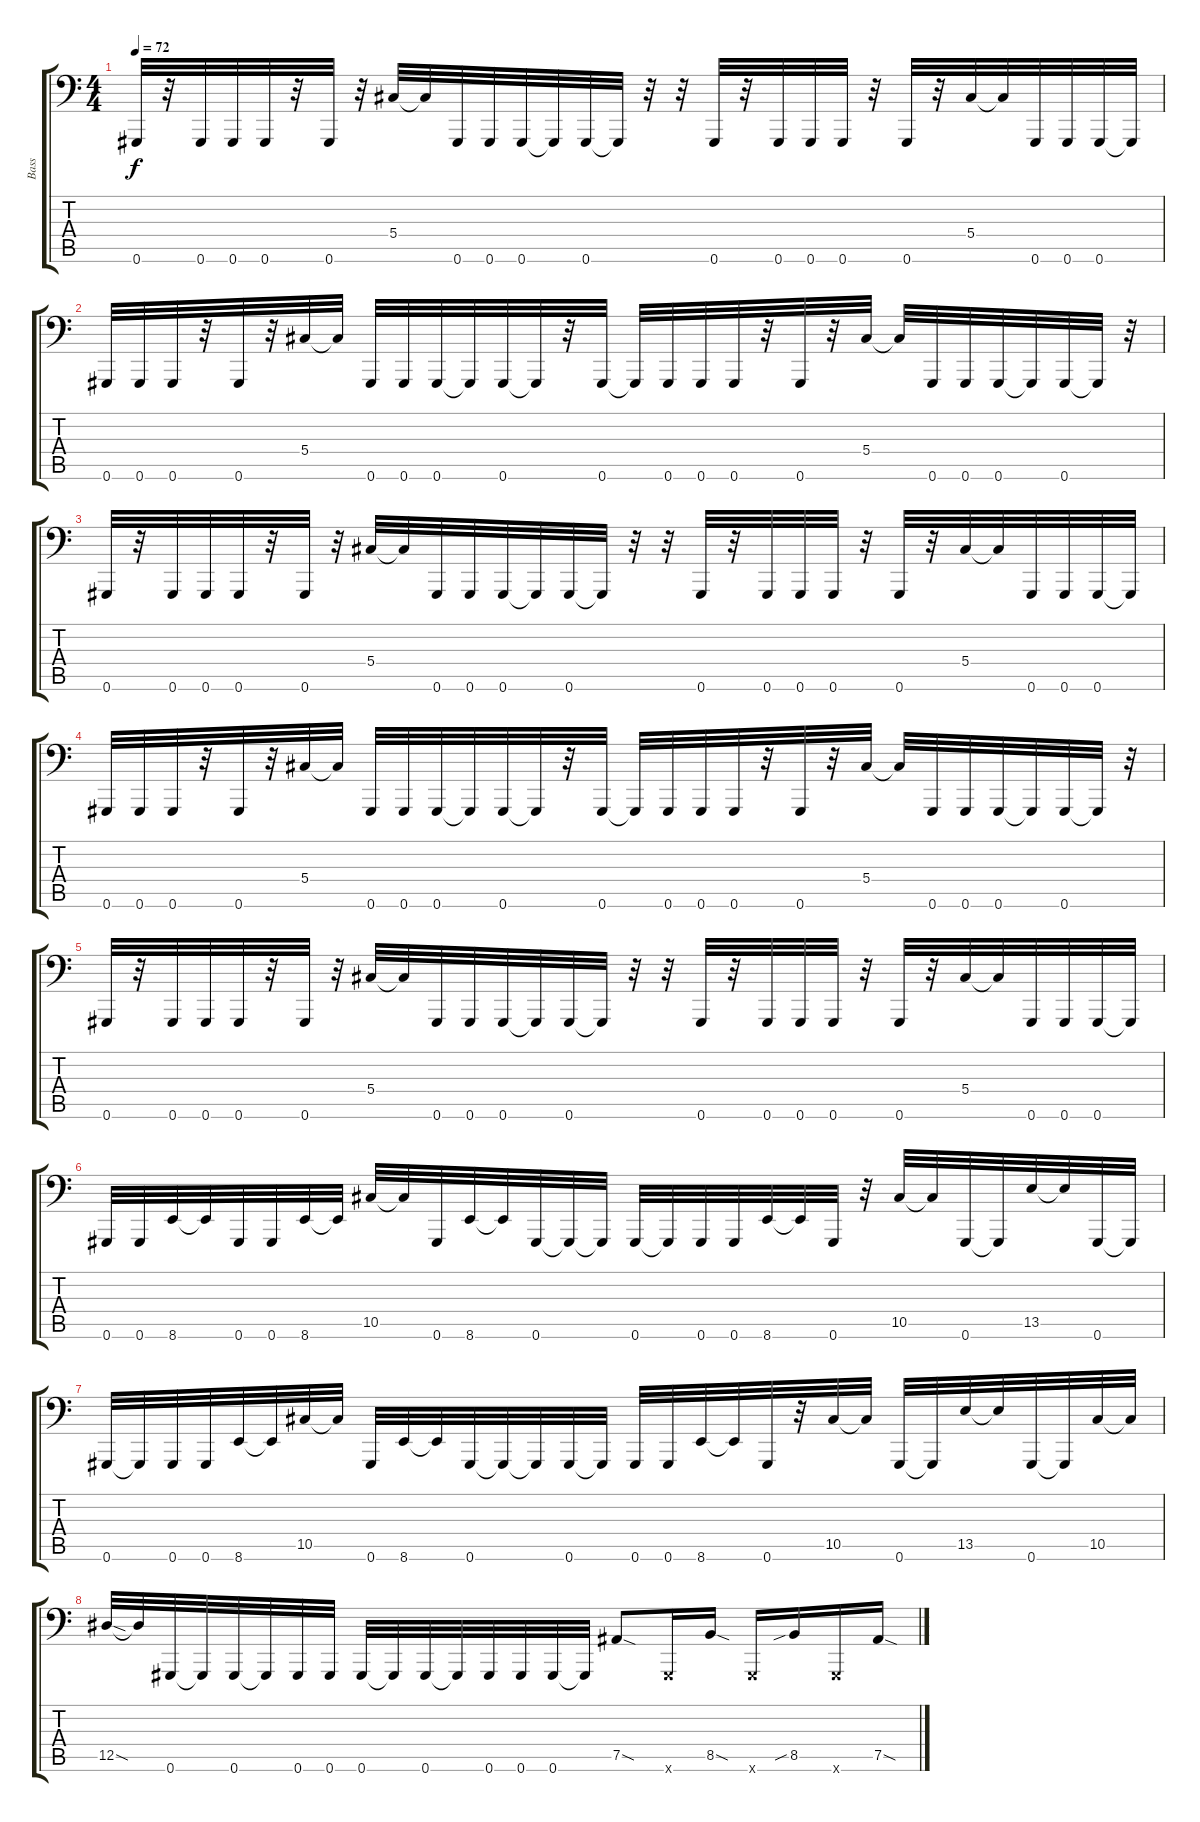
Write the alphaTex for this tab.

\track ("Bass" "Bass") {instrument electricbassfinger}
\staff {score tabs}
\tuning (B2 Gb2 Db2 Ab1 Eb1 Ab0) {hide}
\ts (4 4)
\tempo 72
\clef f4
\ks c
0.6.32{dy f} r.32 0.6.32 0.6.32 0.6.32 r.32 0.6.32 r.32 5.4.32 5.4{t}.32 0.6.32 0.6.32 0.6.32 0.6{t}.32 0.6.32 0.6{t}.32 r.32 r.32 0.6.32 r.32 0.6.32 0.6.32 0.6.32 r.32 0.6.32 r.32 5.4.32 5.4{t}.32 0.6.32 0.6.32 0.6.32 0.6{t}.32 |
0.6.32 0.6.32 0.6.32 r.32 0.6.32 r.32 5.4.32 5.4{t}.32 0.6.32 0.6.32 0.6.32 0.6{t}.32 0.6.32 0.6{t}.32 r.32 0.6.32 0.6{t}.32 0.6.32 0.6.32 0.6.32 r.32 0.6.32 r.32 5.4.32 5.4{t}.32 0.6.32 0.6.32 0.6.32 0.6{t}.32 0.6.32 0.6{t}.32 r.32 |
0.6.32 r.32 0.6.32 0.6.32 0.6.32 r.32 0.6.32 r.32 5.4.32 5.4{t}.32 0.6.32 0.6.32 0.6.32 0.6{t}.32 0.6.32 0.6{t}.32 r.32 r.32 0.6.32 r.32 0.6.32 0.6.32 0.6.32 r.32 0.6.32 r.32 5.4.32 5.4{t}.32 0.6.32 0.6.32 0.6.32 0.6{t}.32 |
0.6.32 0.6.32 0.6.32 r.32 0.6.32 r.32 5.4.32 5.4{t}.32 0.6.32 0.6.32 0.6.32 0.6{t}.32 0.6.32 0.6{t}.32 r.32 0.6.32 0.6{t}.32 0.6.32 0.6.32 0.6.32 r.32 0.6.32 r.32 5.4.32 5.4{t}.32 0.6.32 0.6.32 0.6.32 0.6{t}.32 0.6.32 0.6{t}.32 r.32 |
0.6.32 r.32 0.6.32 0.6.32 0.6.32 r.32 0.6.32 r.32 5.4.32 5.4{t}.32 0.6.32 0.6.32 0.6.32 0.6{t}.32 0.6.32 0.6{t}.32 r.32 r.32 0.6.32 r.32 0.6.32 0.6.32 0.6.32 r.32 0.6.32 r.32 5.4.32 5.4{t}.32 0.6.32 0.6.32 0.6.32 0.6{t}.32 |
0.6.32 0.6.32 8.6.32 8.6{t}.32 0.6.32 0.6.32 8.6.32 8.6{t}.32 10.5.32 10.5{t}.32 0.6.32 8.6.32 8.6{t}.32 0.6.32 0.6{t}.32 0.6{t}.32 0.6.32 0.6{t}.32 0.6.32 0.6.32 8.6.32 8.6{t}.32 0.6.32 r.32 10.5.32 10.5{t}.32 0.6.32 0.6{t}.32 13.5.32 13.5{t}.32 0.6.32 0.6{t}.32 |
0.6.32 0.6{t}.32 0.6.32 0.6.32 8.6.32 8.6{t}.32 10.5.32 10.5{t}.32 0.6.32 8.6.32 8.6{t}.32 0.6.32 0.6{t}.32 0.6{t}.32 0.6.32 0.6{t}.32 0.6.32 0.6.32 8.6.32 8.6{t}.32 0.6.32 r.32 10.5.32 10.5{t}.32 0.6.32 0.6{t}.32 13.5.32 13.5{t}.32 0.6.32 0.6{t}.32 10.5.32 10.5{t}.32 |
12.5{sod}.32 12.5{t}.32 0.6.32 0.6{t}.32 0.6.32 0.6{t}.32 0.6.32 0.6.32 0.6.32 0.6{t}.32 0.6.32 0.6{t}.32 0.6.32 0.6.32 0.6.32 0.6{t}.32 7.5{sod}.8 0.6{x}.16 8.5{sod}.16 0.6{x}.16 8.5{sib}.16 0.6{x}.16 7.5{sod}.16
